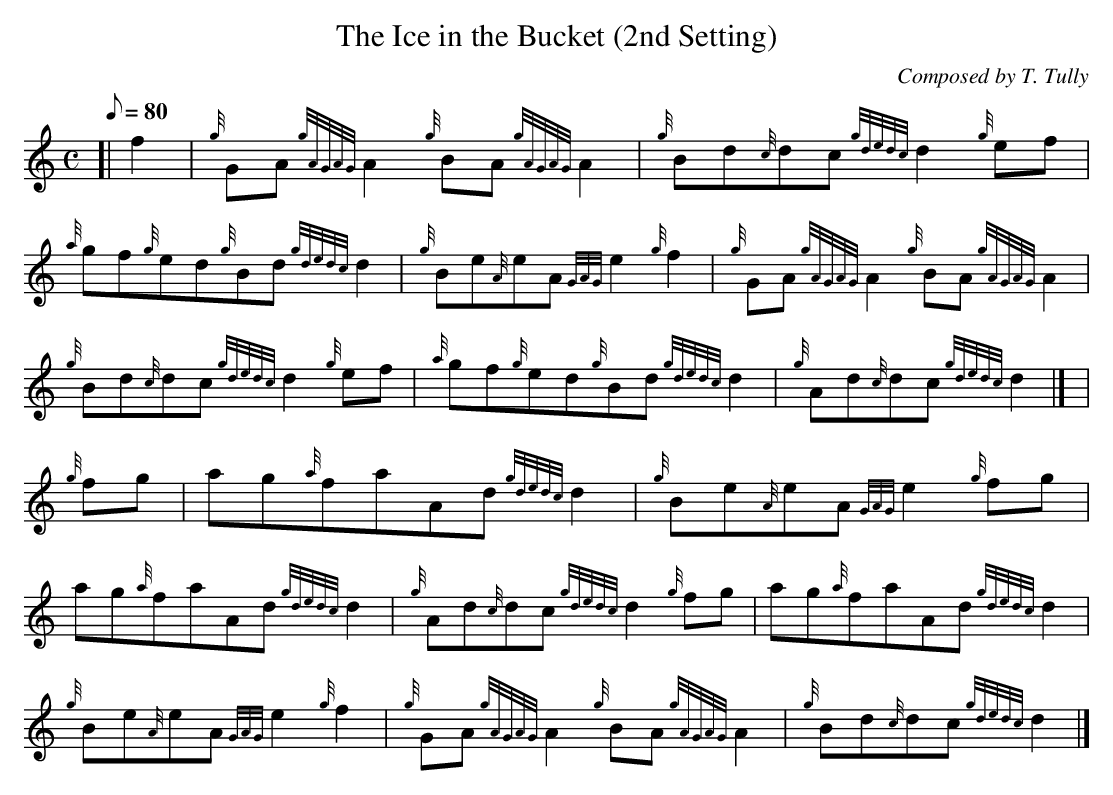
X:1
T:The Ice in the Bucket (2nd Setting)
M:C
L:1/8
Q:80
C:Composed by T. Tully
K:HP
[| f2 | \
{g}GA{gAGAG}A2{g}BA{gAGAG}A2 | \
{g}Bd{c}dc{gdedc}d2{g}ef |
{a}gf{g}ed{g}Bd{gdedc}d2 | \
{g}Be{A}eA{GAG}e2{g}f2 | \
{g}GA{gAGAG}A2{g}BA{gAGAG}A2 |
{g}Bd{c}dc{gdedc}d2{g}ef | \
{a}gf{g}ed{g}Bd{gdedc}d2 | \
{g}Ad{c}dc{gdedc}d2|] [ |
{g}fg | \
ag{a}faAd{gdedc}d2 | \
{g}Be{A}eA{GAG}e2{g}fg |
ag{a}faAd{gdedc}d2 | \
{g}Ad{c}dc{gdedc}d2{g}fg | \
ag{a}faAd{gdedc}d2 |
{g}Be{A}eA{GAG}e2{g}f2 | \
{g}GA{gAGAG}A2{g}BA{gAGAG}A2 | \
{g}Bd{c}dc{gdedc}d2|]
